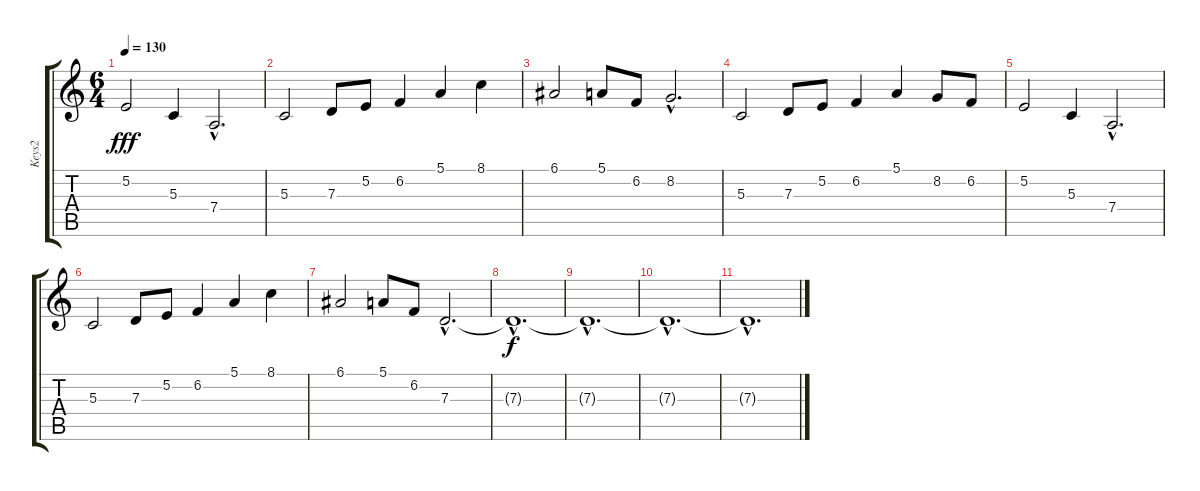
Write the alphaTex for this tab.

\track ("Keys2" "Keys2") {instrument stringensemble1}
\staff {score tabs}
\tuning (E4 B3 G3 D3 A2 E2) {hide}
\ts (6 4)
\tempo 130
\clef g2
\ks c
5.2.2{dy fff} 5.3.4 7.4{hac}.2{d} |
5.3.2 7.3.8 5.2.8 6.2.4 5.1.4 8.1.4 |
6.1.2 5.1.8 6.2.8 8.2{hac}.2{d} |
5.3.2 7.3.8 5.2.8 6.2.4 5.1.4 8.2.8 6.2.8 |
5.2.2 5.3.4 7.4{hac}.2{d} |
5.3.2 7.3.8 5.2.8 6.2.4 5.1.4 8.1.4 |
6.1.2 5.1.8 6.2.8 7.3{hac}.2{d} |
7.3{hac t}.1{d dy f} |
7.3{hac t}.1{d} |
7.3{hac t}.1{d} |
7.3{hac t}.1{d}
